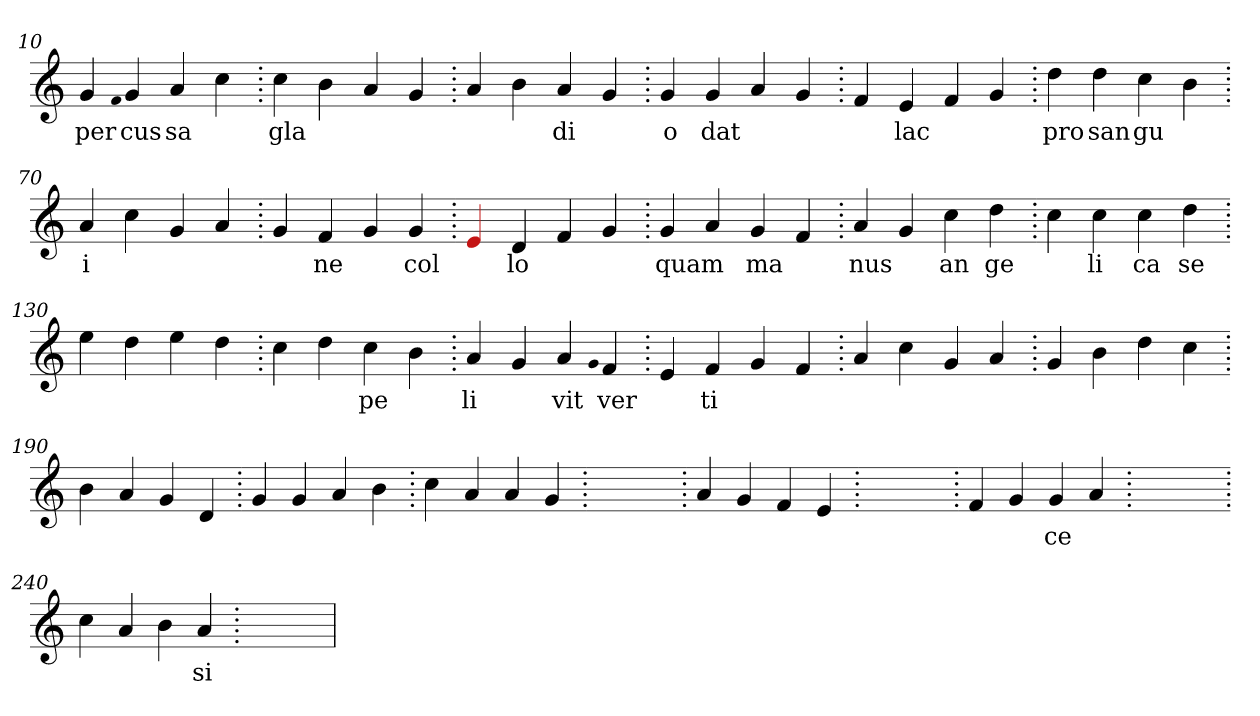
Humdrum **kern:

**kern	**text
*part1	*part1
*staff1	*staff1
*clefG2	*
=10.	=10.
4g	per
qqf	.
4g	cus
4a	sa
4cc	.
=20.	=20.
4cc	gla
4b	.
4a	.
4g	.
=30.	=30.
4a	.
4b	.
4a	di
4g	.
=40.	=40.
4g	o
4g	dat
4a	.
4g	.
=50.	=50.
4f	.
4e	lac
4f	.
4g	.
=60.	=60.
4dd	pro
4dd	san
4cc	gu
4b	.
=70.	=70.
4a	i
4cc	.
4g	.
4a	.
=80.	=80.
4g	.
4f	ne
4g	.
4g	col
=90.	=90.
4Re	.
4d	lo
4f	.
4g	.
=100.	=100.
4g	quam
4a	.
4g	ma
4f	.
=110.	=110.
4a	nus
4g	.
4cc	an
4dd	ge
=120.	=120.
4cc	.
4cc	li
4cc	ca
4dd	se
=130.	=130.
4ee	.
4dd	.
4ee	.
4dd	.
=140.	=140.
4cc	.
4dd	.
4cc	pe
4b	.
=150.	=150.
4a	li
4g	.
4a	vit
qqg	.
4f	ver
=160.	=160.
4e	.
4f	ti
4g	.
4f	.
=170.	=170.
4a	.
4cc	.
4g	.
4a	.
=180.	=180.
4g	.
4b	.
4dd	.
4cc	.
=190.	=190.
4b	.
4a	.
4g	.
4d	.
=200.	=200.
4g	.
4g	.
4a	.
4b	.
=210.	=210.
4cc	.
4a	.
4a	.
4g	.
=220.	=220.
1ryy	.
=220.	=220.
4a	.
4g	.
4f	.
4e	.
=230.	=230.
1ryy	.
=230.	=230.
4f	.
4g	.
4g	ce
4a	.
=240.	=240.
1ryy	.
=240.	=240.
4cc	.
4a	.
4b	.
4a	si
=250.	=250.
1ryy	.
=	=
*-	*-
